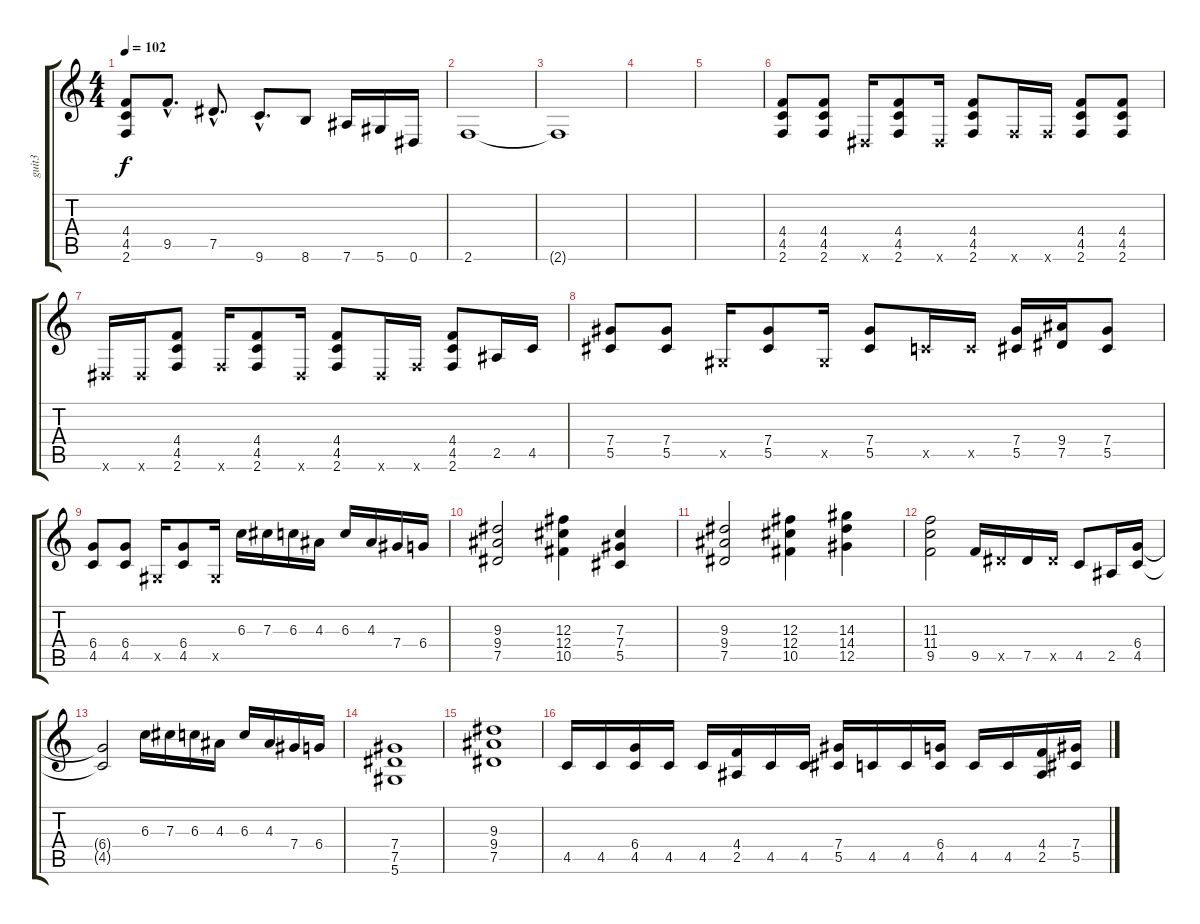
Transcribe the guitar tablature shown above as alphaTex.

\track ("guit3" "guit3") {instrument distortionguitar}
\staff {score tabs}
\tuning (Eb4 Bb3 Gb3 Db3 Ab2 Eb2) {hide}
\ts (4 4)
\tempo 102
\clef g2
\ks c
(4.4{t} 4.5{t} 2.6{t}).8{dy f} 9.5{hac}.8{d} 7.5{hac}.8{d} 9.6{hac}.8{d} 8.6.8 7.6.16 5.6.16 0.6.16 |
2.6.1 |
2.6{t}.1 |
|
|
(4.4 4.5 2.6).8 (4.4 4.5 2.6).8 0.6{x}.16 (4.4 4.5 2.6).8 0.6{x}.16 (4.4 4.5 2.6).8 2.6{x}.16 2.6{x}.16 (4.4 4.5 2.6).8 (4.4 4.5 2.6).8 |
0.6{x}.16 0.6{x}.16 (4.4 4.5 2.6).8 2.6{x}.16 (4.4 4.5 2.6).8 0.6{x}.16 (4.4 4.5 2.6).8 0.6{x}.16 2.6{x}.16 (4.4 4.5 2.6).8 2.5.16 4.5.16 |
(7.4 5.5).8 (7.4 5.5).8 0.5{x}.16 (7.4 5.5).8 0.5{x}.16 (7.4 5.5).8 4.5{x}.16 4.5{x}.16 (7.4 5.5).16 (9.4 7.5).16 (7.4 5.5).8 |
(6.4 4.5).8 (6.4 4.5).8 0.5{x}.16 (6.4 4.5).8 0.5{x}.16 6.3.16 7.3.16 6.3.16 4.3.16 6.3.16 4.3.16 7.4.16 6.4.16 |
(9.3 9.4 7.5).2 (12.3 12.4 10.5).4 (7.3 7.4 5.5).4 |
(9.3 9.4 7.5).2 (12.3 12.4 10.5).4 (14.3 14.4 12.5).4 |
(11.3 11.4 9.5).2 9.5.16 7.5{x}.16 7.5.16 7.5{x}.16 4.5.8 2.5.16 (6.4 4.5).16 |
(6.4{t} 4.5{t}).2 6.3.16 7.3.16 6.3.16 4.3.16 6.3.16 4.3.16 7.4.16 6.4.16 |
(7.4 7.5 5.6).1 |
(9.3 9.4 7.5).1 |
4.5.16 4.5.16 (6.4 4.5).16 4.5.16 4.5.16 (4.4 2.5).16 4.5.16 4.5.16 (7.4 5.5).16 4.5.16 4.5.16 (6.4 4.5).16 4.5.16 4.5.16 (4.4 2.5).16 (7.4 5.5).16
